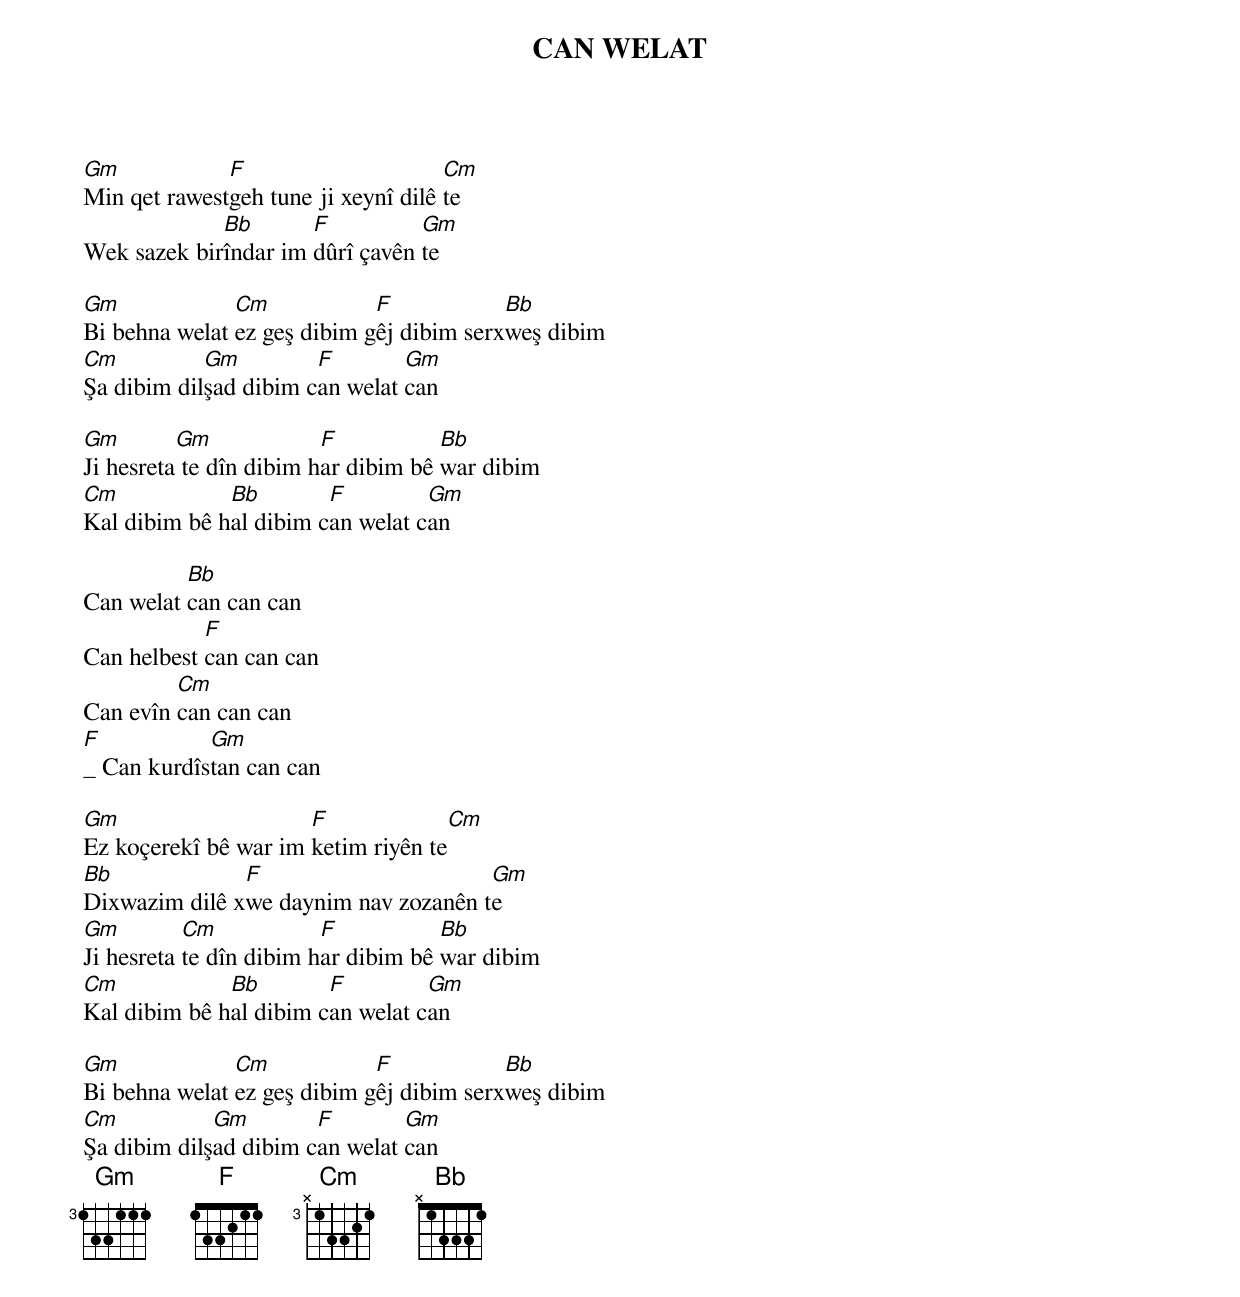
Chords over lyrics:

CAN WELAT
Gm            F                      Cm
Min qet rawestgeh tune ji xeynî dilê te
             Bb       F          Gm
Wek sazek birîndar im dûrî çavên te

Gm             Cm            F            Bb
Bi behna welat ez geş dibim gêj dibim serxweş dibim
Cm          Gm         F        Gm
Şa dibim dilşad dibim can welat can

Gm        Gm             F           Bb
Ji hesreta te dîn dibim har dibim bê war dibim
Cm            Bb        F         Gm
Kal dibim bê hal dibim can welat can

          Bb
Can welat can can can
            F
Can helbest can can can
         Cm
Can evîn can can can
F           Gm
_ Can kurdîstan can can

Gm                    F             Cm
Ez koçerekî bê war im ketim riyên te
Bb             F                      Gm
Dixwazim dilê xwe daynim nav zozanên te
Gm         Cm            F           Bb
Ji hesreta te dîn dibim har dibim bê war dibim
Cm            Bb        F         Gm
Kal dibim bê hal dibim can welat can

Gm             Cm            F            Bb
Bi behna welat ez geş dibim gêj dibim serxweş dibim
Cm           Gm        F        Gm
Şa dibim dilşad dibim can welat can
